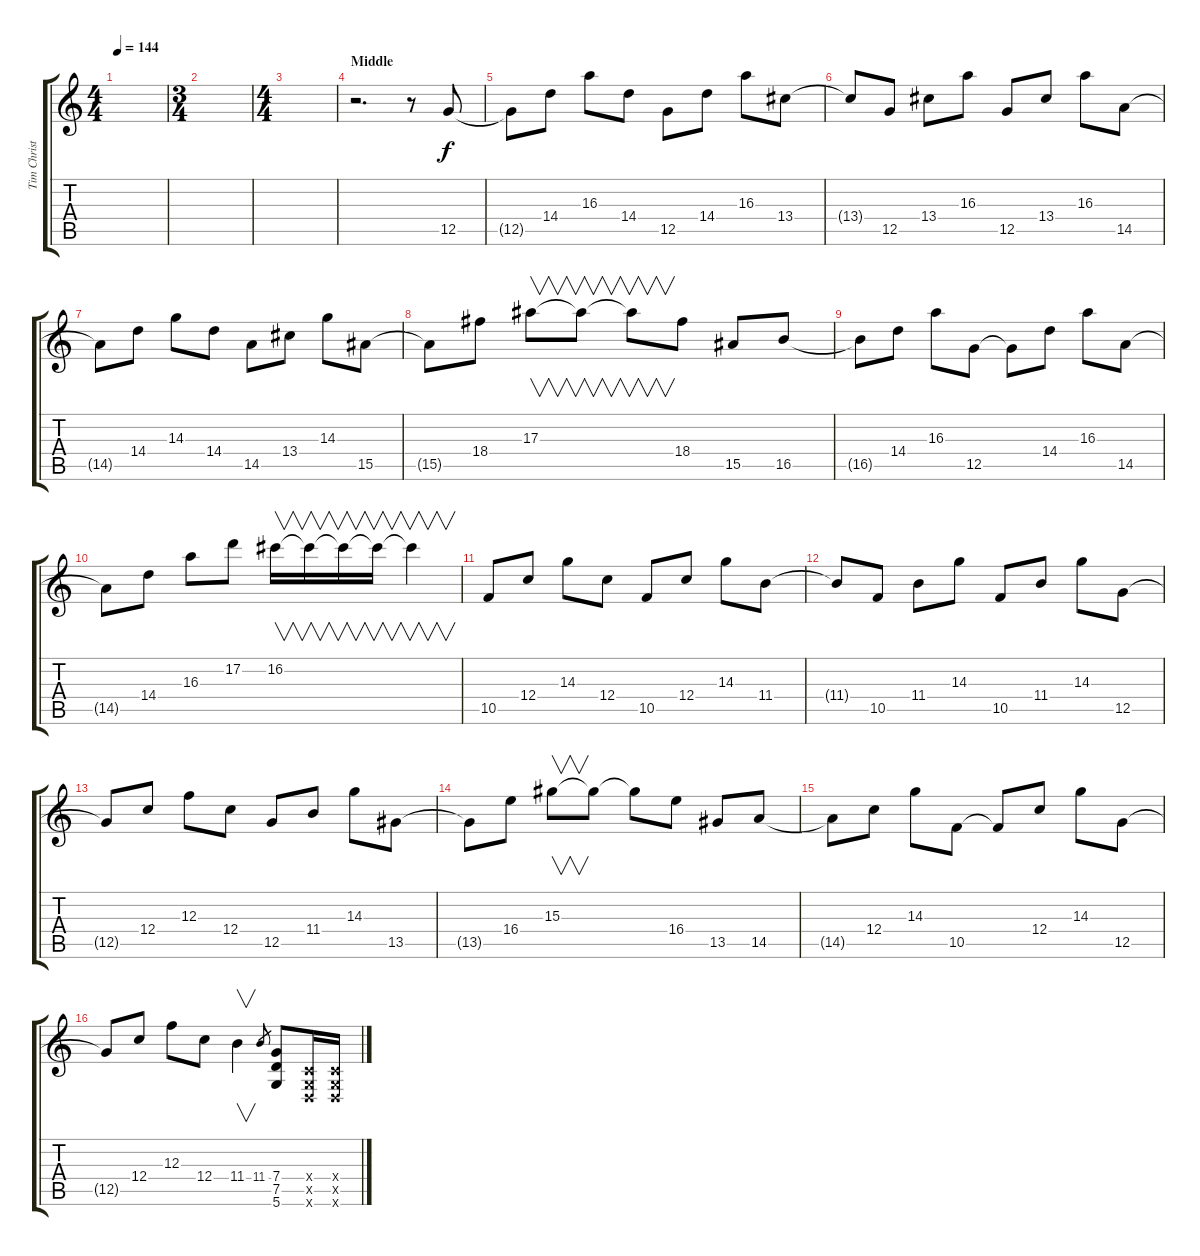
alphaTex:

\track ("Tim Christensen 2" "Tim Christ") {instrument distortionguitar}
\staff {score tabs}
\tuning (D4 A3 F3 C3 G2 D2) {hide}
\ts (4 4)
\tempo 144
\clef g2
\ks c
|
\ts (3 4)
|
\ts (4 4)
|
\section ("" "Middle")
r.2{d} r.8 12.5.8 |
12.5{t}.8 14.4.8 16.3.8 14.4.8 12.5.8 14.4.8 16.3.8 13.4.8 |
13.4{t}.8 12.5.8 13.4.8 16.3.8 12.5.8 13.4.8 16.3.8 14.5.8 |
14.5{t}.8 14.4.8 14.3.8 14.4.8 14.5.8 13.4.8 14.3.8 15.5.8 |
15.5{t}.8 18.4.8 17.3.8{v} 17.3{t}.8{v} 17.3{t}.8{v} 18.4.8 15.5.8 16.5.8 |
16.5{t}.8 14.4.8 16.3.8 12.5.8 12.5{t}.8 14.4.8 16.3.8 14.5.8 |
14.5{t}.8 14.4.8 16.3.8 17.2.8 16.2.16{v} 16.2{t}.16{v} 16.2{t}.16{v} 16.2{t}.16{v} 16.2{t}.4{v} |
10.5.8 12.4.8 14.3.8 12.4.8 10.5.8 12.4.8 14.3.8 11.4.8 |
11.4{t}.8 10.5.8 11.4.8 14.3.8 10.5.8 11.4.8 14.3.8 12.5.8 |
12.5{t}.8 12.4.8 12.3.8 12.4.8 12.5.8 11.4.8 14.3.8 13.5.8 |
13.5{t}.8 16.4.8 15.3.8{v} 15.3{t}.8 15.3{t}.8 16.4.8 13.5.8 14.5.8 |
14.5{t}.8 12.4.8 14.3.8 10.5.8 10.5{t}.8 12.4.8 14.3.8 12.5.8 |
12.5{t}.8 12.4.8 12.3.8 12.4.8 11.4.4{v} 11.4.8{gr} (7.4 7.5 5.6).8 (0.4{x} 0.5{x} 0.6{x}).16 (0.4{x} 0.5{x} 0.6{x}).16
